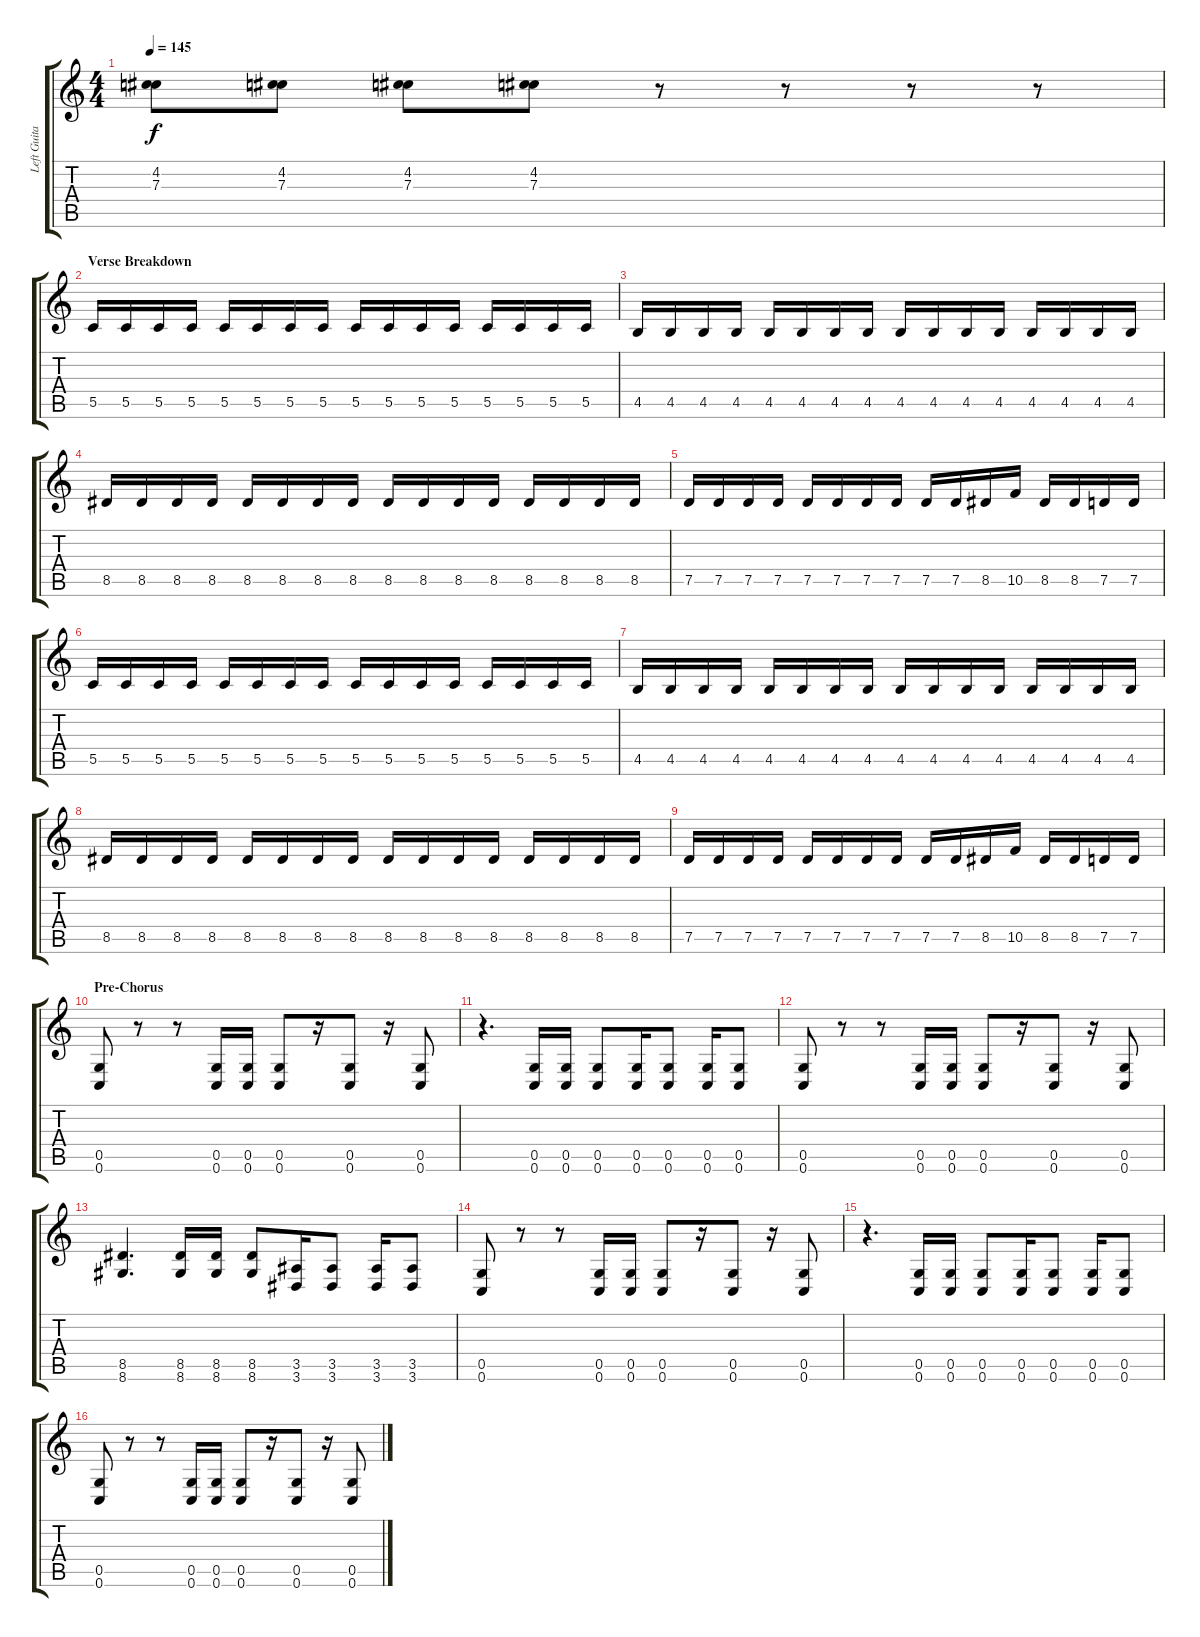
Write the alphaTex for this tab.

\track ("Left Guitar" "Left Guita") {instrument distortionguitar}
\staff {score tabs}
\tuning (D4 A3 F3 C3 G2 C2) {hide}
\ts (4 4)
\tempo 145
\clef g2
\ks c
(4.2 7.3).8{dy f} (4.2 7.3).8 (4.2 7.3).8 (4.2 7.3).8 r.8 r.8 r.8 r.8 |
\section ("" "Verse Breakdown")
5.5.16 5.5.16 5.5.16 5.5.16 5.5.16 5.5.16 5.5.16 5.5.16 5.5.16 5.5.16 5.5.16 5.5.16 5.5.16 5.5.16 5.5.16 5.5.16 |
4.5.16 4.5.16 4.5.16 4.5.16 4.5.16 4.5.16 4.5.16 4.5.16 4.5.16 4.5.16 4.5.16 4.5.16 4.5.16 4.5.16 4.5.16 4.5.16 |
8.5.16 8.5.16 8.5.16 8.5.16 8.5.16 8.5.16 8.5.16 8.5.16 8.5.16 8.5.16 8.5.16 8.5.16 8.5.16 8.5.16 8.5.16 8.5.16 |
7.5.16 7.5.16 7.5.16 7.5.16 7.5.16 7.5.16 7.5.16 7.5.16 7.5.16 7.5.16 8.5.16 10.5.16 8.5.16 8.5.16 7.5.16 7.5.16 |
5.5.16 5.5.16 5.5.16 5.5.16 5.5.16 5.5.16 5.5.16 5.5.16 5.5.16 5.5.16 5.5.16 5.5.16 5.5.16 5.5.16 5.5.16 5.5.16 |
4.5.16 4.5.16 4.5.16 4.5.16 4.5.16 4.5.16 4.5.16 4.5.16 4.5.16 4.5.16 4.5.16 4.5.16 4.5.16 4.5.16 4.5.16 4.5.16 |
8.5.16 8.5.16 8.5.16 8.5.16 8.5.16 8.5.16 8.5.16 8.5.16 8.5.16 8.5.16 8.5.16 8.5.16 8.5.16 8.5.16 8.5.16 8.5.16 |
7.5.16 7.5.16 7.5.16 7.5.16 7.5.16 7.5.16 7.5.16 7.5.16 7.5.16 7.5.16 8.5.16 10.5.16 8.5.16 8.5.16 7.5.16 7.5.16 |
\section ("" "Pre-Chorus")
(0.5 0.6).8 r.8 r.8 (0.5 0.6).16 (0.5 0.6).16 (0.5 0.6).8 r.16 (0.5 0.6).8 r.16 (0.5 0.6).8 |
r.4{d} (0.5 0.6).16 (0.5 0.6).16 (0.5 0.6).8 (0.5 0.6).16 (0.5 0.6).8 (0.5 0.6).16 (0.5 0.6).8 |
(0.5 0.6).8 r.8 r.8 (0.5 0.6).16 (0.5 0.6).16 (0.5 0.6).8 r.16 (0.5 0.6).8 r.16 (0.5 0.6).8 |
(8.5 8.6).4{d} (8.5 8.6).16 (8.5 8.6).16 (8.5 8.6).8 (3.5 3.6).16 (3.5 3.6).8 (3.5 3.6).16 (3.5 3.6).8 |
(0.5 0.6).8 r.8 r.8 (0.5 0.6).16 (0.5 0.6).16 (0.5 0.6).8 r.16 (0.5 0.6).8 r.16 (0.5 0.6).8 |
r.4{d} (0.5 0.6).16 (0.5 0.6).16 (0.5 0.6).8 (0.5 0.6).16 (0.5 0.6).8 (0.5 0.6).16 (0.5 0.6).8 |
(0.5 0.6).8 r.8 r.8 (0.5 0.6).16 (0.5 0.6).16 (0.5 0.6).8 r.16 (0.5 0.6).8 r.16 (0.5 0.6).8
